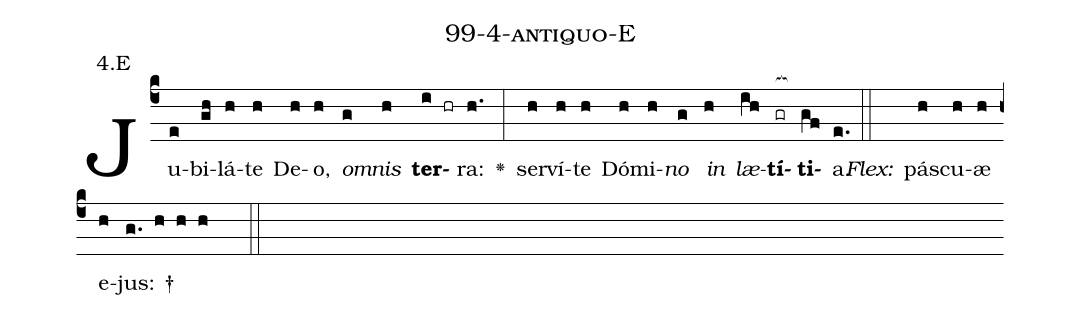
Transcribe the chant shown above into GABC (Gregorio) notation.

name: 99-4-antiquo-E;
annotation: 4.E;
%%
(c4)Ju(e)bi(gh)lá(h)te(h) De(h)o,(h) <i>om</i>(g)<i>nis</i>(h) <b>ter</b>(i hr)ra:(h.) <v>\greheightstar</v>(:) ser(h)ví(h)te(h) Dó(h)mi(h)<i>no</i>(g) <i>in</i>(h) <i>læ</i>(ih)<b>tí</b>(gr[ocb:1{])<b>ti</b>(gf[ocb:0}])a.(e.) (::)
<i>Flex:</i>()  pás(h)cu(h)æ(h) e(h)jus: †(g. h h h  ::)

%E(h) u(g) o(h) u(ih) a(gf) e.(e.) (::)
